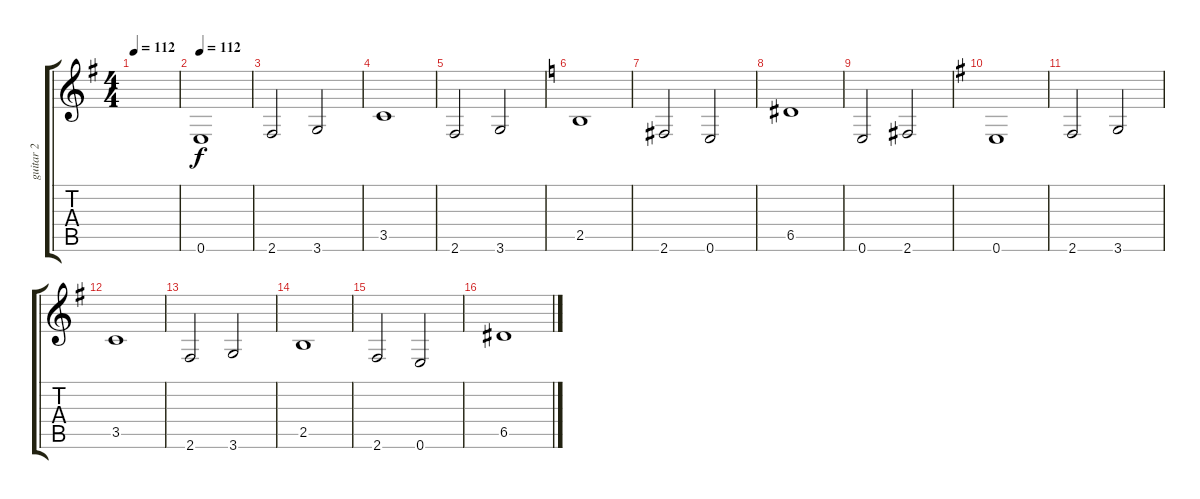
\track ("guitar 2" "guitar 2") {instrument distortionguitar}
\staff {score tabs}
\tuning (E4 B3 G3 D3 A2 E2) {hide}
\ts (4 4)
\tempo 112
\clef g2
\ks g
|
\tempo 112
0.6.1 |
2.6.2 3.6.2 |
3.5.1 |
2.6.2 3.6.2 |
\ks c
2.5.1 |
2.6.2 0.6.2 |
6.5.1 |
0.6.2 2.6.2 |
\ks g
0.6.1 |
2.6.2 3.6.2 |
3.5.1 |
2.6.2 3.6.2 |
2.5.1 |
2.6.2 0.6.2 |
6.5.1
